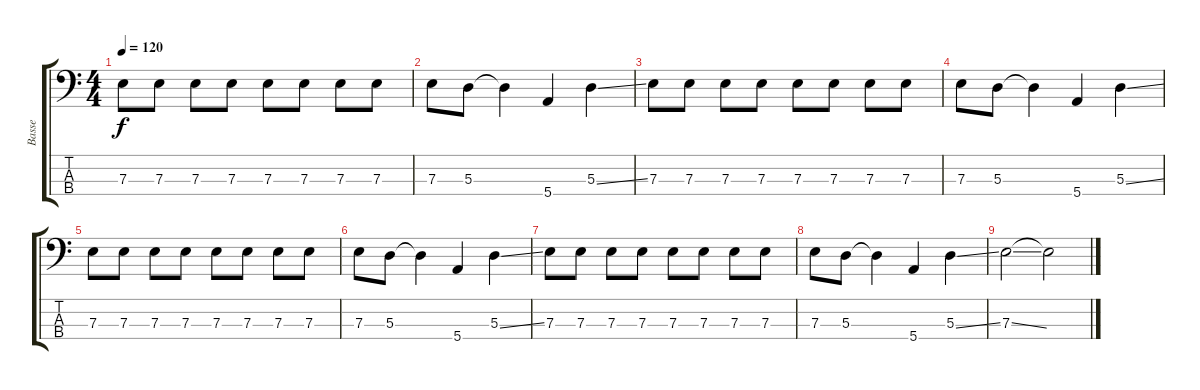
\track ("Basse" "Basse") {instrument electricbassfinger}
\staff {score tabs}
\tuning (G2 D2 A1 E1) {hide}
\ts (4 4)
\tempo 120
\clef f4
\ks c
7.3.8{dy f} 7.3.8 7.3.8 7.3.8 7.3.8 7.3.8 7.3.8 7.3.8 |
7.3.8 5.3.8 5.3{t}.4 5.4.4 5.3{ss}.4 |
7.3.8 7.3.8 7.3.8 7.3.8 7.3.8 7.3.8 7.3.8 7.3.8 |
7.3.8 5.3.8 5.3{t}.4 5.4.4 5.3{ss}.4 |
7.3.8 7.3.8 7.3.8 7.3.8 7.3.8 7.3.8 7.3.8 7.3.8 |
7.3.8 5.3.8 5.3{t}.4 5.4.4 5.3{ss}.4 |
7.3.8 7.3.8 7.3.8 7.3.8 7.3.8 7.3.8 7.3.8 7.3.8 |
7.3.8 5.3.8 5.3{t}.4 5.4.4 5.3{ss}.4 |
7.3{ss}.2 7.3{t}.2
